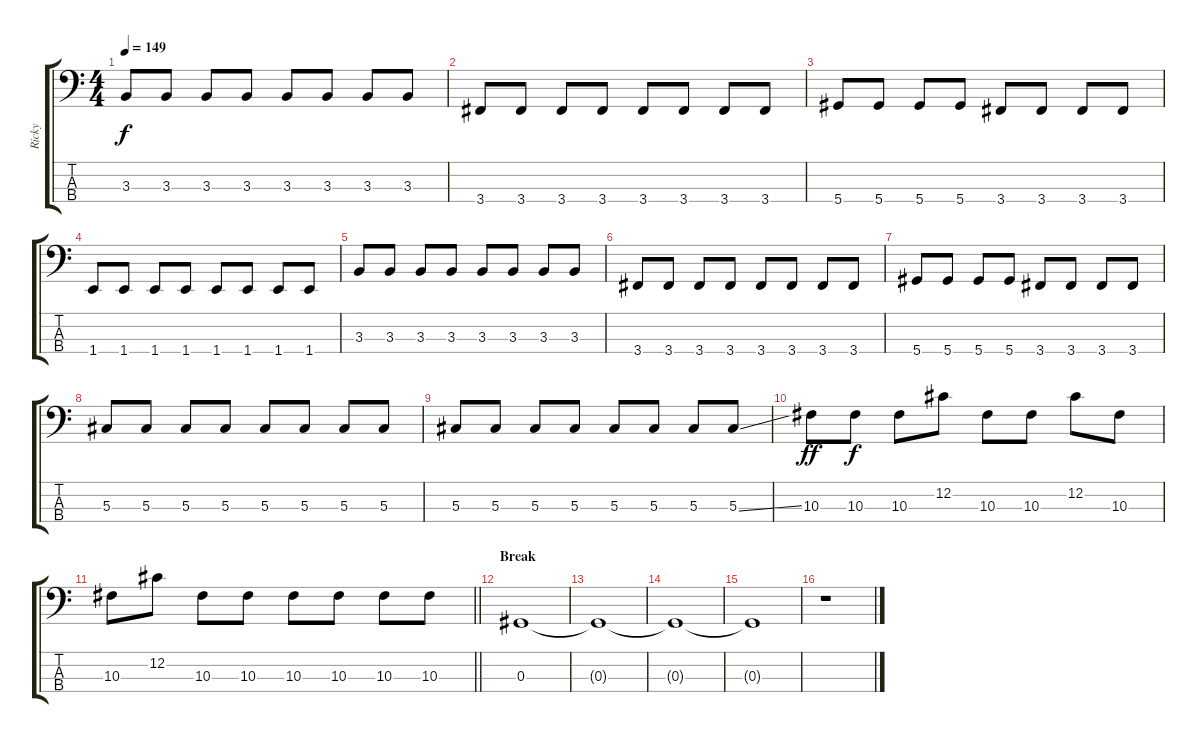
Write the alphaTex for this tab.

\track ("Ricky" "Ricky") {instrument electricbasspick}
\staff {score tabs}
\tuning (Gb2 Db2 Ab1 Eb1) {hide}
\ts (4 4)
\tempo 149
\clef f4
\ks c
3.3.8{dy f} 3.3.8 3.3.8 3.3.8 3.3.8 3.3.8 3.3.8 3.3.8 |
3.4.8 3.4.8 3.4.8 3.4.8 3.4.8 3.4.8 3.4.8 3.4.8 |
5.4.8 5.4.8 5.4.8 5.4.8 3.4.8 3.4.8 3.4.8 3.4.8 |
1.4.8 1.4.8 1.4.8 1.4.8 1.4.8 1.4.8 1.4.8 1.4.8 |
3.3.8 3.3.8 3.3.8 3.3.8 3.3.8 3.3.8 3.3.8 3.3.8 |
3.4.8 3.4.8 3.4.8 3.4.8 3.4.8 3.4.8 3.4.8 3.4.8 |
5.4.8 5.4.8 5.4.8 5.4.8 3.4.8 3.4.8 3.4.8 3.4.8 |
5.3.8 5.3.8 5.3.8 5.3.8 5.3.8 5.3.8 5.3.8 5.3.8 |
5.3.8 5.3.8 5.3.8 5.3.8 5.3.8 5.3.8 5.3.8 5.3{ss}.8 |
10.3.8{dy ff} 10.3.8{dy f} 10.3.8 12.2.8 10.3.8 10.3.8 12.2.8 10.3.8 |
\barLineRight lightlight
10.3.8 12.2.8 10.3.8 10.3.8 10.3.8 10.3.8 10.3.8 10.3.8 |
\section ("" "Break")
0.3.1{volume 0} |
0.3{t}.1 |
0.3{t}.1 |
0.3{t}.1 |
r.1
